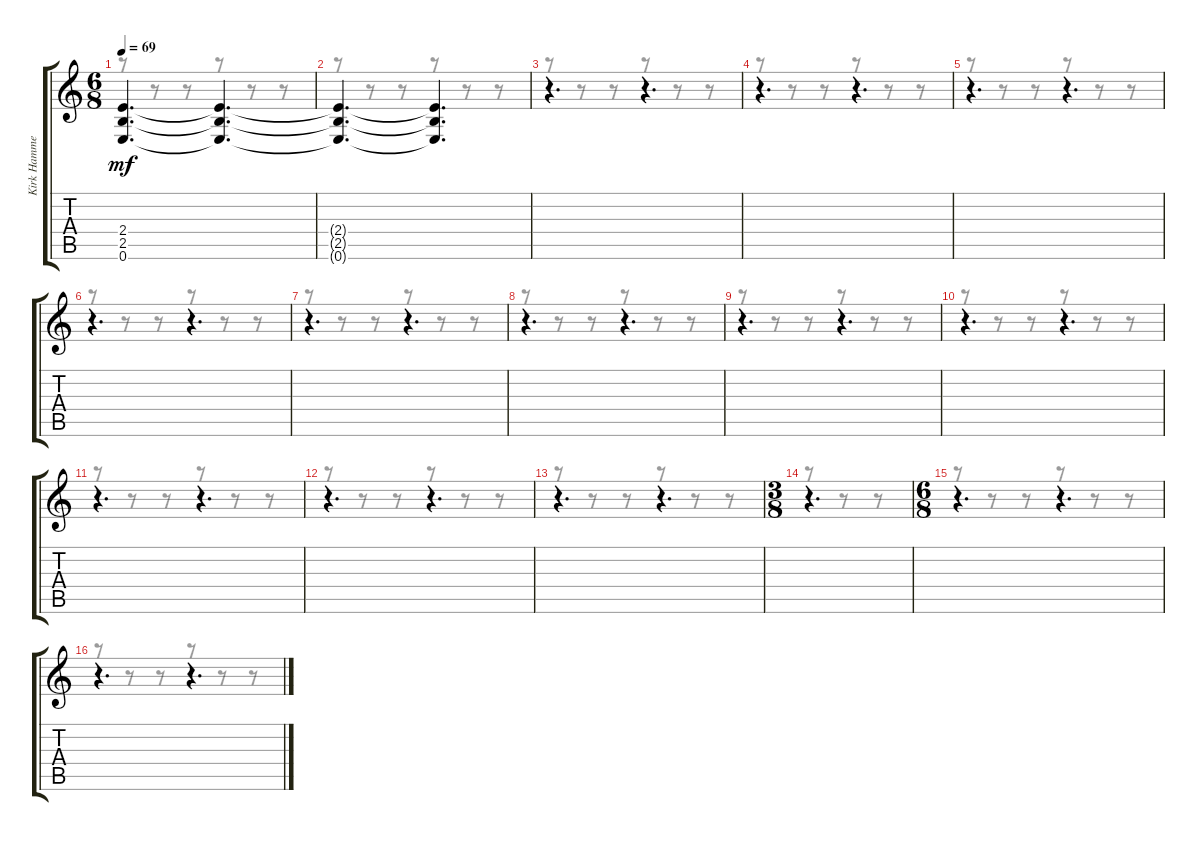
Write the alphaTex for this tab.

\track ("Kirk Hammett (Distortion)" "Kirk Hamme") {instrument distortionguitar}
\staff {score tabs}
\tuning (E4 B3 G3 D3 A2 E2) {hide}
\voice
\ts (6 8)
\tempo 69
\clef g2
\ks c
(2.4{t} 2.5{t} 0.6{t}).4{d dy mf} (2.4{t} 2.5{t} 0.6{t}).4{d} |
(2.4{t} 2.5{t} 0.6{t}).4{d} (2.4{t} 2.5{t} 0.6{t}).4{d} |
r.4{d} r.4{d} |
r.4{d} r.4{d} |
r.4{d} r.4{d} |
r.4{d} r.4{d} |
r.4{d} r.4{d} |
r.4{d} r.4{d} |
r.4{d} r.4{d} |
r.4{d} r.4{d} |
r.4{d} r.4{d} |
r.4{d} r.4{d} |
r.4{d} r.4{d} |
\ts (3 8)
r.4{d} |
\ts (6 8)
r.4{d} r.4{d} |
r.4{d} r.4{d}
\voice
\clef g2
\ottava regular
\simile none
\ks c
r.8{dy f} r.8 r.8 r.8 r.8 r.8 |
r.8 r.8 r.8 r.8 r.8 r.8 |
r.8 r.8 r.8 r.8 r.8 r.8 |
r.8 r.8 r.8 r.8 r.8 r.8 |
r.8 r.8 r.8 r.8 r.8 r.8 |
r.8 r.8 r.8 r.8 r.8 r.8 |
r.8 r.8 r.8 r.8 r.8 r.8 |
r.8 r.8 r.8 r.8 r.8 r.8 |
r.8 r.8 r.8 r.8 r.8 r.8 |
r.8 r.8 r.8 r.8 r.8 r.8 |
r.8 r.8 r.8 r.8 r.8 r.8 |
r.8 r.8 r.8 r.8 r.8 r.8 |
r.8 r.8 r.8 r.8 r.8 r.8 |
r.8 r.8 r.8 |
r.8 r.8 r.8 r.8 r.8 r.8 |
r.8 r.8 r.8 r.8 r.8 r.8
